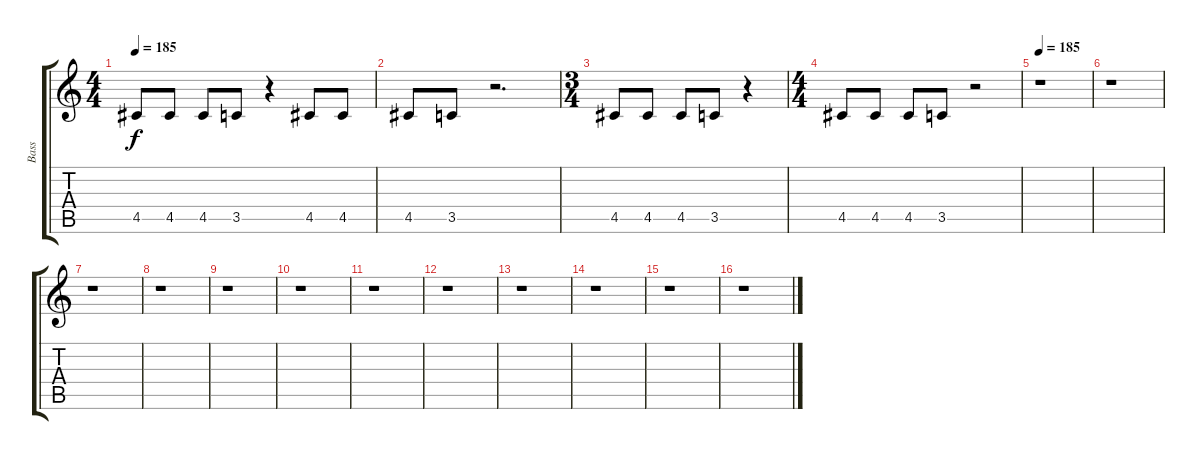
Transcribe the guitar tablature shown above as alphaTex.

\track ("Bass" "Bass") {instrument electricbassfinger}
\staff {score tabs}
\tuning (E4 B3 G3 D3 A2 E2) {hide}
\ts (4 4)
\tempo 185
\clef g2
\ks c
4.5.8{dy f} 4.5.8 4.5.8 3.5.8 r.4 4.5.8 4.5.8 |
4.5.8 3.5.8 r.2{d} |
\ts (3 4)
4.5.8 4.5.8 4.5.8 3.5.8 r.4 |
\ts (4 4)
4.5.8 4.5.8 4.5.8 3.5.8 r.2 |
\tempo 185
r.1 |
r.1 |
r.1 |
r.1 |
r.1 |
r.1 |
r.1 |
r.1 |
r.1 |
r.1 |
r.1 |
r.1
